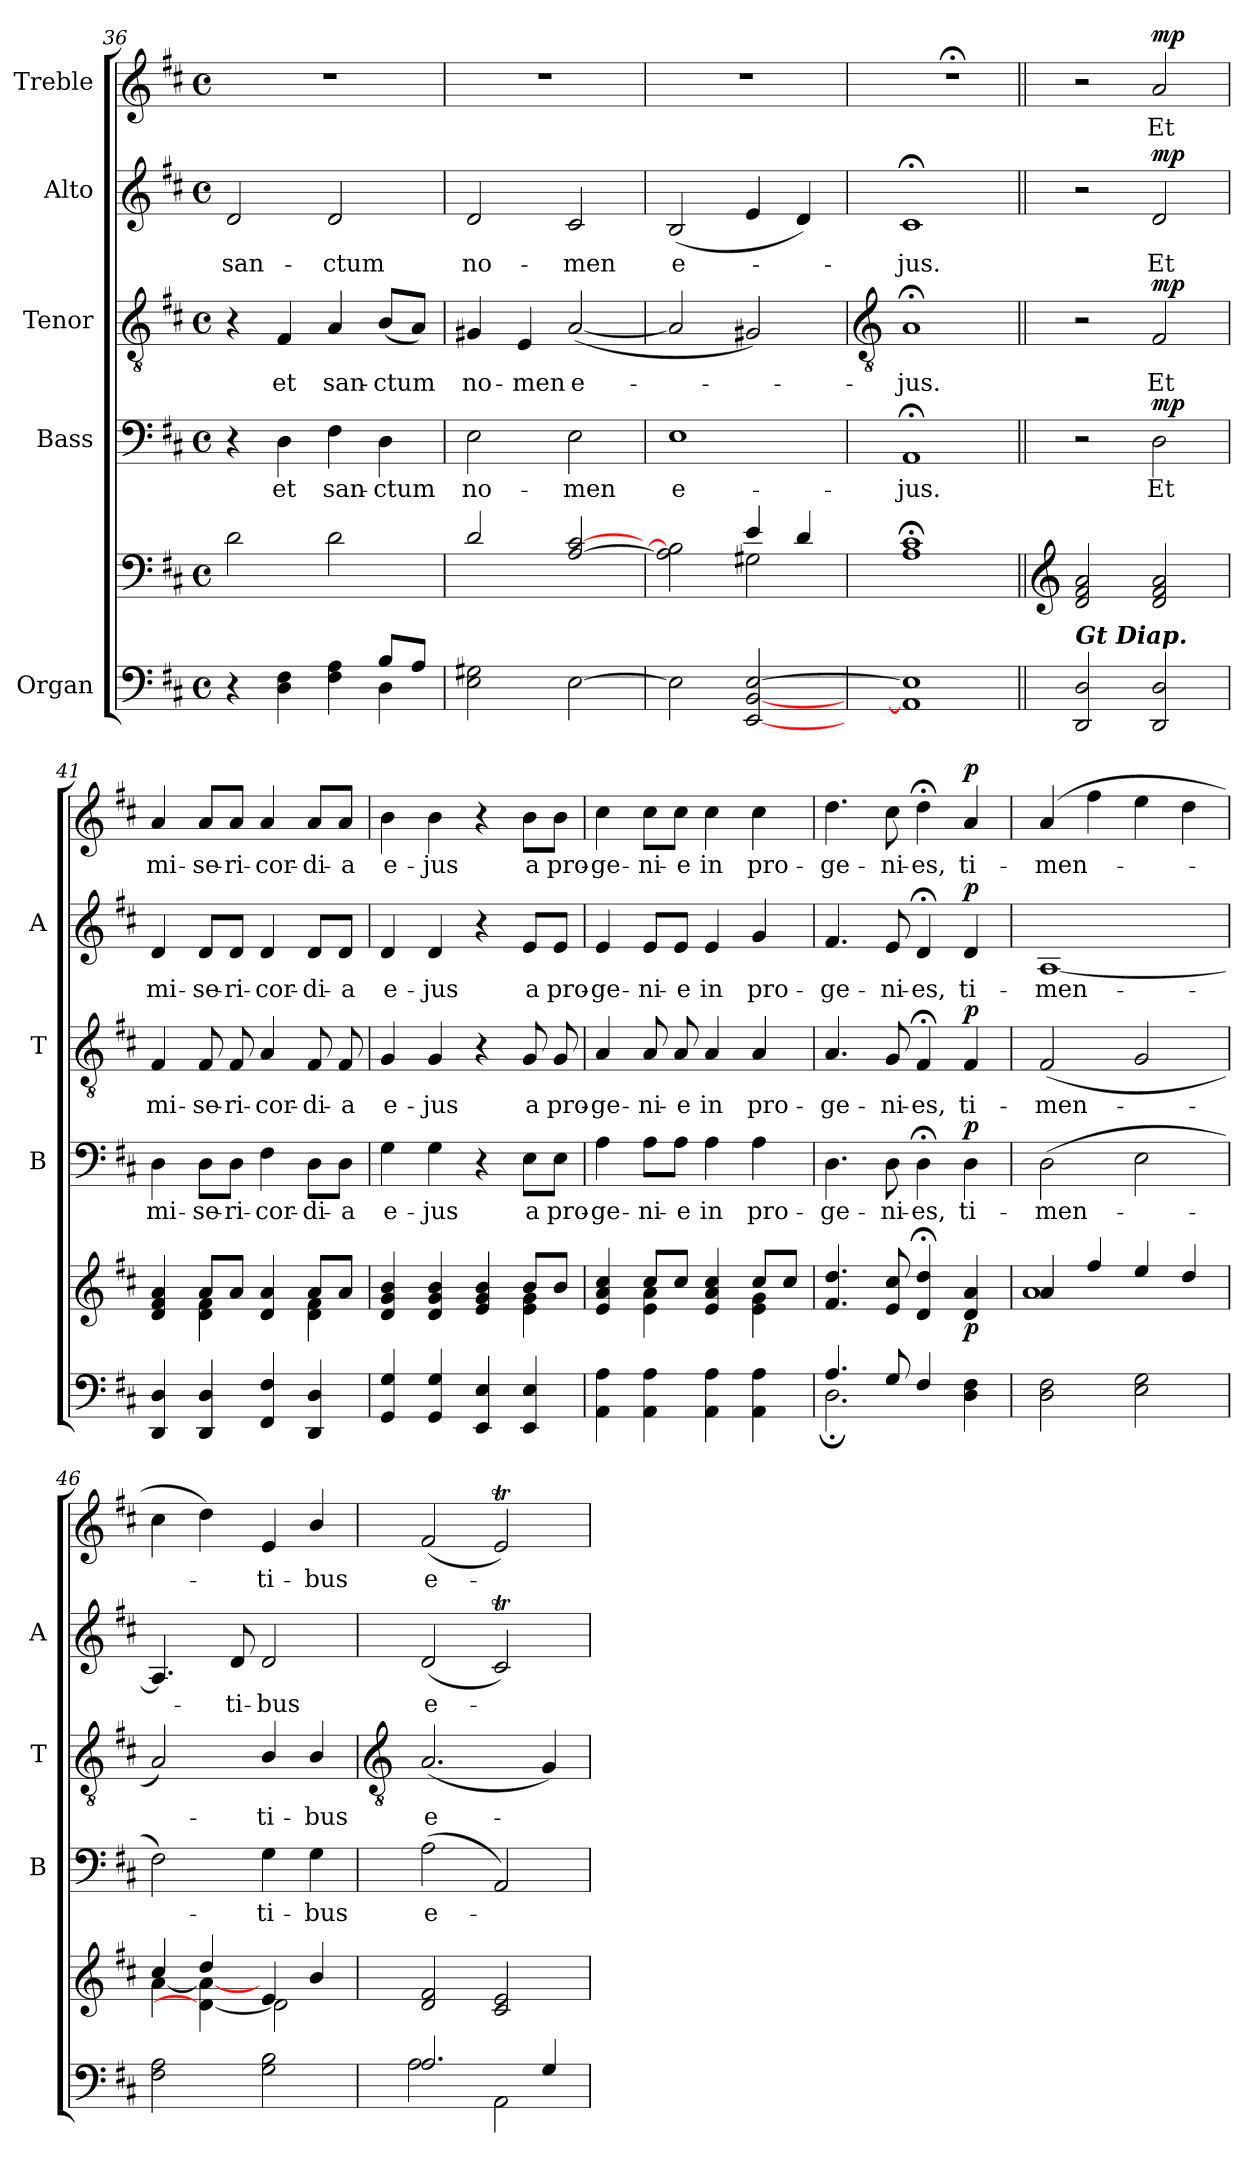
**kern	**kern	**dynam	**kern	**text	**dynam	**kern	**text	**dynam	**kern	**text	**dynam	**kern	**text	**dynam
*part5	*part5	*part5	*part4	*part4	*part4	*part3	*part3	*part3	*part2	*part2	*part2	*part1	*part1	*part1
*staff6	*staff5	*staff5/6	*staff4	*staff4	*staff4	*staff3	*staff3	*staff3	*staff2	*staff2	*staff2	*staff1	*staff1	*staff1
*I"Organ	*	*	*I"Bass	*	*	*I"Tenor	*	*	*I"Alto	*	*	*I"Treble	*	*
*	*	*	*I'B	*	*	*I'T	*	*	*I'A	*	*	*	*	*
*clefF4	*clefF4	*	*clefF4	*	*	*clefGv2	*	*	*clefG2	*	*	*clefG2	*	*
*k[f#c#]	*k[f#c#]	*	*k[f#c#]	*	*	*k[f#c#]	*	*	*k[f#c#]	*	*	*k[f#c#]	*	*
*D:	*D:	*	*D:	*	*	*D:	*	*	*D:	*	*	*D:	*	*
*M4/4	*M4/4	*	*M4/4	*	*	*M4/4	*	*	*M4/4	*	*	*M4/4	*	*
*met(c)	*met(c)	*	*met(c)	*	*	*met(c)	*	*	*met(c)	*	*	*met(c)	*	*
=36	=36	=36	=36	=36	=36	=36	=36	=36	=36	=36	=36	=36	=36	=36
*^	*^	*	*	*	*	*	*	*	*	*	*	*	*	*
!	!	!	!	!	!	!	!	!	!	!	!	!LO:LY:b	!	!	!	!
2.ryy	4r	2d	2ryy	.	4r	.	.	4r	.	.	2d	san-	.	1r	.	.
!	!	!	!	!	!	!LO:LY:b	!	!	!LO:LY:b	!	!	!	!	!	!	!
.	4D 4F#	.	.	.	4D	et	.	4F#	et	.	.	.	.	.	.	.
!	!	!	!	!	!	!LO:LY:b	!	!	!LO:LY:b	!	!	!LO:LY:b	!	!	!	!
.	4F# 4A	2d\	4ryy	.	4F#	san-	.	4A	san-	.	2d	-ctum	.	.	.	.
!	!	!	!	!	!	!LO:LY:b	!	!	!LO:LY:b	!	!	!	!	!	!	!
8B/L	4D	.	4ryy	.	4D	-ctum	.	(<8BL	-ctum	.	.	.	.	.	.	.
8A/J	.	.	.	.	.	.	.	8AJ)	.	.	.	.	.	.	.	.
*v	*v	*	*	*	*	*	*	*	*	*	*	*	*	*	*	*
=37	=37	=37	=37	=37	=37	=37	=37	=37	=37	=37	=37	=37	=37	=37	=37
!	!	!	!	!	!LO:LY:b	!	!	!LO:LY:b	!	!	!LO:LY:b	!	!	!	!
2E 2G#X	2d	1ryy	.	2E	no-	.	4G#X	no-	.	2d	no-	.	1r	.	.
!	!	!	!	!	!	!	!	!LO:LY:b	!	!	!	!	!	!	!
.	.	.	.	.	.	.	4E	-men	.	.	.	.	.	.	.
!	!	!	!	!	!LO:LY:b	!	!	!LO:LY:b	!	!	!LO:LY:b	!	!	!	!
[2E	[2A [2c#	.	.	2E	-men	.	(<[2A	e-	.	2c#	-men	.	.	.	.
=38	=38	=38	=38	=38	=38	=38	=38	=38	=38	=38	=38	=38	=38	=38	=38
!	!	!	!	!	!LO:LY:b	!	!	!	!	!	!LO:LY:b	!	!	!	!
2E]	2A] 2B]	2ryy	.	1E	e-	.	2A]	.	.	(<2B	e-	.	1r	.	.
[2EE [2BB [2E	4e/	2G#X\	.	.	.	.	2G#X)	.	.	4e	.	.	.	.	.
.	4d/	.	.	.	.	.	.	.	.	4d)	.	.	.	.	.
!!LO:LB:g=z
=39	=39	=39	=39	=39	=39	=39	=39	=39	=39	=39	=39	=39	=39	=39	=39
*	*	*	*	*	*	*	*clefGv2	*	*	*	*	*	*	*	*
!	!	!	!	!	!LO:LY:b	!	!	!LO:LY:b	!	!	!LO:LY:b	!	!	!	!
1AA] 1E]	1A;< 1c#;<	1ryy	.	1AA;<	-jus.	.	1A;<	jus.	.	1c#;<	jus.	.	1r;<	.	.
=40||	=40||	=40||	=40||	=40||	=40||	=40||	=40||	=40||	=40||	=40||	=40||	=40||	=40||	=40||	=40||
*	*clefG2	*	*	*	*	*	*	*	*	*	*	*	*	*	*
!	!LO:TX:b:Bi:t=Gt Diap.	!	!	!	!	!	!	!	!	!	!	!	!	!	!
2DD 2D	2d 2f# 2a	1ryy	.	2r	.	.	2r	.	.	2r	.	.	2r	.	.
!	!	!	!	!	!LO:LY:b	!LO:DY:b	!	!LO:LY:b	!LO:DY:b	!	!LO:LY:b	!LO:DY:b	!	!LO:LY:b	!LO:DY:b
2DD 2D	2d 2f# 2a	.	.	2D	Et	mp	2F#	Et	mp	2d	Et	mp	2a	Et	mp
=41	=41	=41	=41	=41	=41	=41	=41	=41	=41	=41	=41	=41	=41	=41	=41
!	!	!	!	!	!LO:LY:b	!	!	!LO:LY:b	!	!	!LO:LY:b	!	!	!LO:LY:b	!
4DD 4D	4d 4f# 4a	4ryy	.	4D	mi-	.	4F#	mi-	.	4d	mi-	.	4a	mi-	.
!	!	!	!	!	!LO:LY:b	!	!	!LO:LY:b	!	!	!LO:LY:b	!	!	!LO:LY:b	!
4DD 4D	8aL	4d\ 4f#\	.	8D\L	-se-	.	8F#	-se-	.	8d/L	-se-	.	8a/L	-se-	.
!	!	!	!	!	!LO:LY:b	!	!	!LO:LY:b	!	!	!LO:LY:b	!	!	!LO:LY:b	!
.	8aJ	.	.	8D\J	-ri-	.	8F#	-ri-	.	8d/J	-ri-	.	8a/J	-ri-	.
!	!	!	!	!	!LO:LY:b	!	!	!LO:LY:b	!	!	!LO:LY:b	!	!	!LO:LY:b	!
4FF# 4F#	4d 4a	4ryy	.	4F#	-cor-	.	4A	-cor-	.	4d	-cor-	.	4a	-cor-	.
!	!	!	!	!	!LO:LY:b	!	!	!LO:LY:b	!	!	!LO:LY:b	!	!	!LO:LY:b	!
4DD 4D	8aL	4d\ 4f#\	.	8D\L	-di-	.	8F#	-di-	.	8d/L	-di-	.	8a/L	-di-	.
!	!	!	!	!	!LO:LY:b	!	!	!LO:LY:b	!	!	!LO:LY:b	!	!	!LO:LY:b	!
.	8aJ	.	.	8D\J	-a	.	8F#	-a	.	8d/J	-a	.	8a/J	-a	.
=42	=42	=42	=42	=42	=42	=42	=42	=42	=42	=42	=42	=42	=42	=42	=42
!	!	!	!	!	!LO:LY:b	!	!	!LO:LY:b	!	!	!LO:LY:b	!	!	!LO:LY:b	!
4GG 4G	4d 4g 4b	4ryy	.	4G	e-	.	4G	e-	.	4d	e-	.	4b	e-	.
!	!	!	!	!	!LO:LY:b	!	!	!LO:LY:b	!	!	!LO:LY:b	!	!	!LO:LY:b	!
4GG 4G	4d 4g 4b	4ryy	.	4G	-jus	.	4G	-jus	.	4d	-jus	.	4b	-jus	.
4EE 4E	4e 4g 4b	4ryy	.	4r	.	.	4r	.	.	4r	.	.	4r	.	.
!	!	!	!	!	!LO:LY:b	!	!	!LO:LY:b	!	!	!LO:LY:b	!	!	!LO:LY:b	!
4EE 4E	8b/L	4e\ 4g\	.	8E\L	a	.	8G	a	.	8e/L	a	.	8b\L	a	.
!	!	!	!	!	!LO:LY:b	!	!	!LO:LY:b	!	!	!LO:LY:b	!	!	!LO:LY:b	!
.	8b/J	.	.	8E\J	pro-	.	8G	pro-	.	8e/J	pro-	.	8b\J	pro-	.
=43	=43	=43	=43	=43	=43	=43	=43	=43	=43	=43	=43	=43	=43	=43	=43
!	!	!	!	!	!LO:LY:b	!	!	!LO:LY:b	!	!	!LO:LY:b	!	!	!LO:LY:b	!
4AA 4A	4e 4a 4cc#	4ryy	.	4A	-ge-	.	4A	-ge-	.	4e	-ge-	.	4cc#	-ge-	.
!	!	!	!	!	!LO:LY:b	!	!	!LO:LY:b	!	!	!LO:LY:b	!	!	!LO:LY:b	!
4AA 4A	8cc#/L	4e\ 4a\	.	8A\L	-ni-	.	8A	-ni-	.	8e/L	-ni-	.	8cc#\L	-ni-	.
!	!	!	!	!	!LO:LY:b	!	!	!LO:LY:b	!	!	!LO:LY:b	!	!	!LO:LY:b	!
.	8cc#/J	.	.	8A\J	-e	.	8A	-e	.	8e/J	-e	.	8cc#\J	-e	.
!	!	!	!	!	!LO:LY:b	!	!	!LO:LY:b	!	!	!LO:LY:b	!	!	!LO:LY:b	!
4AA 4A	4e 4a 4cc#	4ryy	.	4A	in	.	4A	in	.	4e	in	.	4cc#	in	.
!	!	!	!	!	!LO:LY:b	!	!	!LO:LY:b	!	!	!LO:LY:b	!	!	!LO:LY:b	!
4AA 4A	8cc#/L	4e\ 4g\	.	4A	pro-	.	4A	pro-	.	4g	pro-	.	4cc#	pro-	.
.	8cc#/J	.	.	.	.	.	.	.	.	.	.	.	.	.	.
=44	=44	=44	=44	=44	=44	=44	=44	=44	=44	=44	=44	=44	=44	=44	=44
*^	*	*	*	*	*	*	*	*	*	*	*	*	*	*	*
!	!	!	!	!	!	!LO:LY:b	!	!	!LO:LY:b	!	!	!LO:LY:b	!	!	!LO:LY:b	!
4.A/	2.D;	4.f# 4.dd	2.ryy	.	4.D	-ge-	.	4.A	-ge-	.	4.f#	-ge-	.	4.dd	-ge-	.
!	!	!	!	!	!	!LO:LY:b	!	!	!LO:LY:b	!	!	!LO:LY:b	!	!	!LO:LY:b	!
8G/	.	8e 8cc#	.	.	8D	-ni-	.	8G	-ni-	.	8e	-ni-	.	8cc#	-ni-	.
!	!	!	!	!	!	!LO:LY:b	!	!	!LO:LY:b	!	!	!LO:LY:b	!	!	!LO:LY:b	!
4F#/	.	4d;< 4dd;<	.	.	4D;<	-es,	.	4F#;<	-es,	.	4d;<	-es,	.	4dd;<	-es,	.
!	!	!	!	!LO:DY:b	!	!LO:LY:b	!LO:DY:b	!	!LO:LY:b	!LO:DY:b	!	!LO:LY:b	!LO:DY:b	!	!LO:LY:b	!LO:DY:b
4ryy	4D 4F#	4d 4a	4ryy	p	4D	ti-	p	4F#	ti-	p	4d	ti-	p	4a	ti-	p
=45	=45	=45	=45	=45	=45	=45	=45	=45	=45	=45	=45	=45	=45	=45	=45	=45
!	!	!	!	!	!	!LO:LY:b	!	!	!LO:LY:b	!	!	!LO:LY:b	!	!	!LO:LY:b	!
*v	*v	*	*	*	*	*	*	*	*	*	*	*	*	*	*	*
2D 2F#	4a	1a\	.	(>2D	-men-	.	(<2F#	-men-	.	[1A	-men-	.	(>4a	-men-	.
.	4ff#/	.	.	.	.	.	.	.	.	.	.	.	4ff#	.	.
2E 2G	4ee/	.	.	2E	.	.	2G	.	.	.	.	.	4ee	.	.
.	4dd/	.	.	.	.	.	.	.	.	.	.	.	4dd	.	.
=46	=46	=46	=46	=46	=46	=46	=46	=46	=46	=46	=46	=46	=46	=46	=46
2F# 2A	4cc#/	[4a\	.	2F#)	.	.	2A)	.	.	4.A]	.	.	4cc#	.	.
.	4dd/	4d\_ 4a\_	.	.	.	.	.	.	.	.	.	.	4dd)	.	.
!	!	!	!	!	!	!	!	!	!	!	!LO:LY:b	!	!	!	!
.	.	.	.	.	.	.	.	.	.	8d	ti-	.	.	.	.
!	!	!	!	!	!LO:LY:b	!	!	!LO:LY:b	!	!	!LO:LY:b	!	!	!LO:LY:b	!
2G 2B	4e	2d\]	.	4G	ti-	.	4B/	ti-	.	2d	-bus	.	4e	ti-	.
!	!	!	!	!	!LO:LY:b	!	!	!LO:LY:b	!	!	!	!	!	!LO:LY:b	!
.	4b/	.	.	4G	-bus	.	4B/	-bus	.	.	.	.	4b/	-bus	.
*	*v	*v	*	*	*	*	*	*	*	*	*	*	*	*	*
!!LO:LB:g=z
=47	=47	=47	=47	=47	=47	=47	=47	=47	=47	=47	=47	=47	=47	=47
*	*	*	*	*	*	*clefGv2	*	*	*	*	*	*	*	*
*^	*	*	*	*	*	*	*	*	*	*	*	*	*	*
*	*^	*	*	*	*	*	*	*	*	*	*	*	*	*	*
!	!	!	!	!	!	!LO:LY:b	!	!	!LO:LY:b	!	!	!LO:LY:b	!	!	!LO:LY:b	!
2.A/	2A	1ryy	2d 2f#	.	(2A	e-	.	(<2.A	e-	.	(<2d	e-	.	(<2f#	e-	.
.	2AA\	.	2c# 2e	.	2AA)	.	.	.	.	.	2c#t)	.	.	2eT)	.	.
4G/	.	.	.	.	.	.	.	4G)	.	.	.	.	.	.	.	.
*v	*v	*v	*	*	*	*	*	*	*	*	*	*	*	*	*	*
=	=	=	=	=	=	=	=	=	=	=	=	=	=	=
*-	*-	*-	*-	*-	*-	*-	*-	*-	*-	*-	*-	*-	*-	*-
